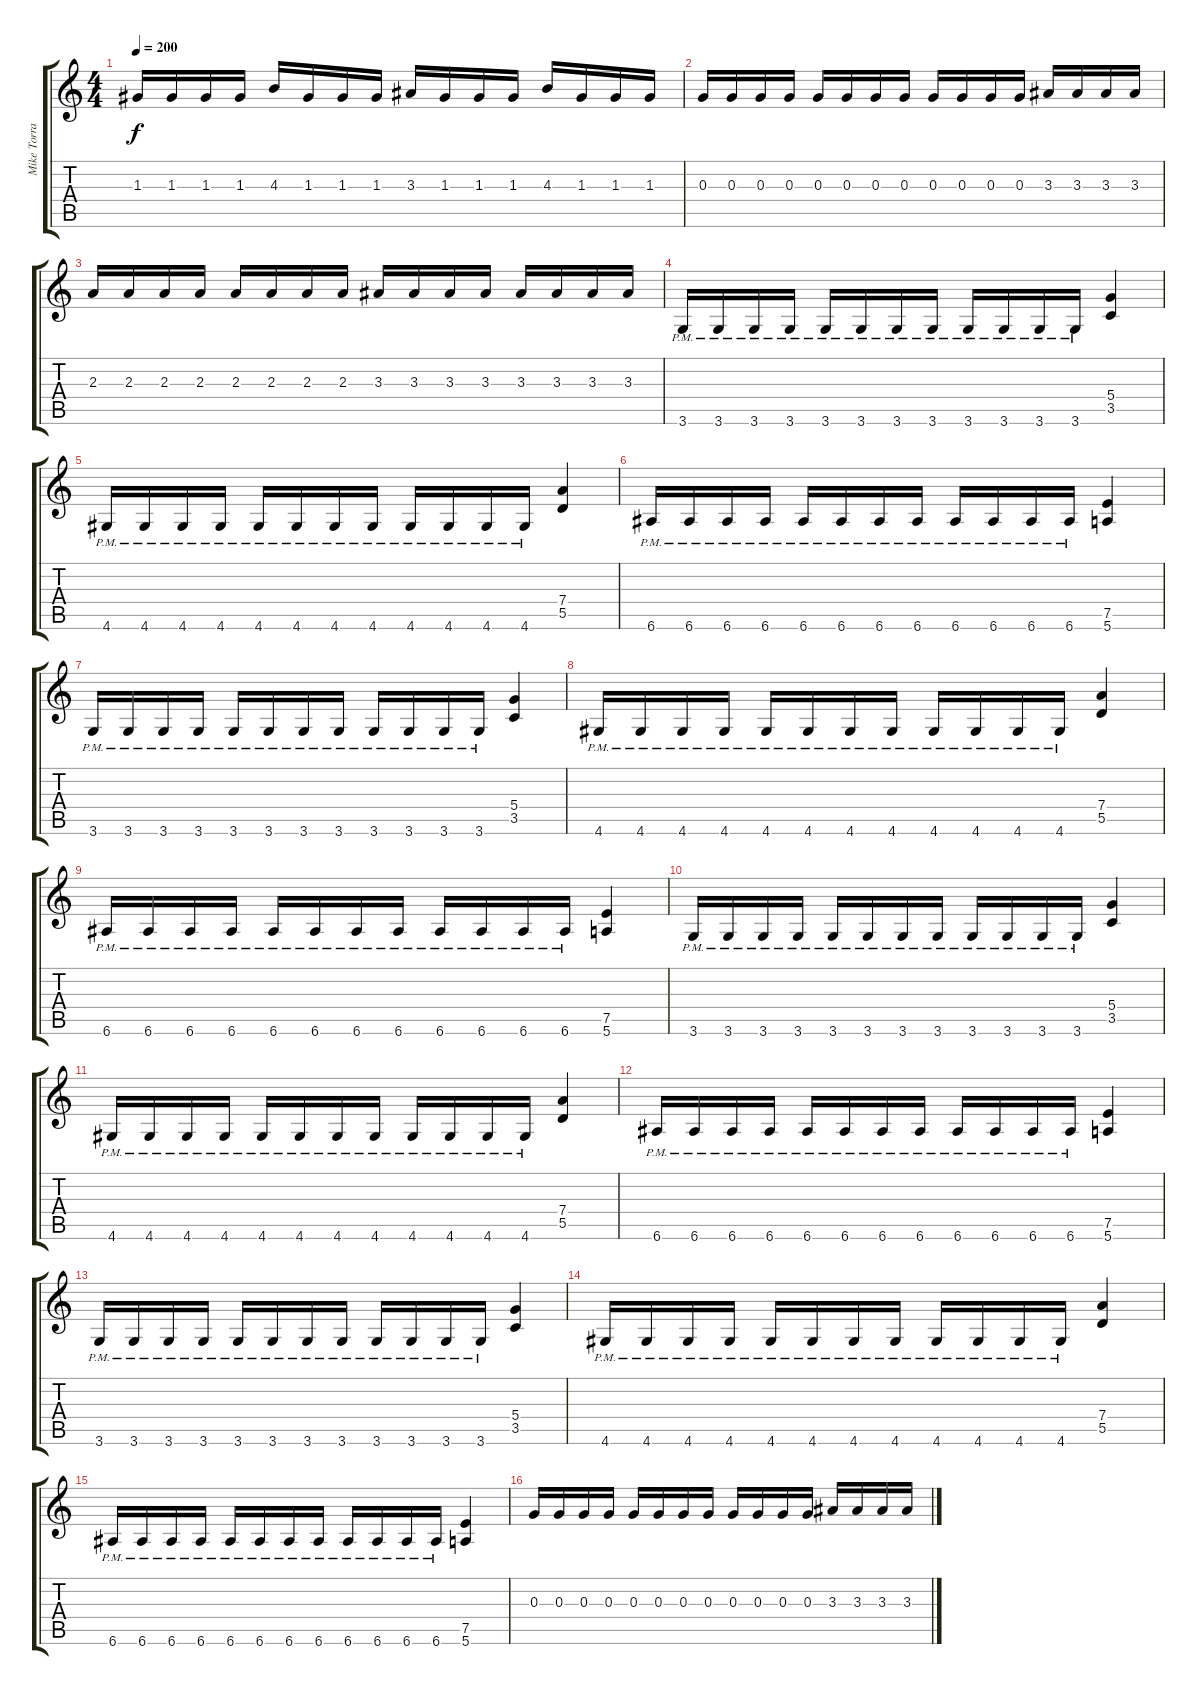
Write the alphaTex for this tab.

\track ("Mike Torrao" "Mike Torra") {instrument distortionguitar}
\staff {score tabs}
\tuning (E4 B3 G3 D3 A2 E2) {hide}
\ts (4 4)
\tempo 200
\clef g2
\ks c
1.3.16{dy f} 1.3.16 1.3.16 1.3.16 4.3.16 1.3.16 1.3.16 1.3.16 3.3.16 1.3.16 1.3.16 1.3.16 4.3.16 1.3.16 1.3.16 1.3.16 |
0.3.16 0.3.16 0.3.16 0.3.16 0.3.16 0.3.16 0.3.16 0.3.16 0.3.16 0.3.16 0.3.16 0.3.16 3.3.16 3.3.16 3.3.16 3.3.16 |
2.3.16 2.3.16 2.3.16 2.3.16 2.3.16 2.3.16 2.3.16 2.3.16 3.3.16 3.3.16 3.3.16 3.3.16 3.3.16 3.3.16 3.3.16 3.3.16 |
3.6{pm}.16 3.6{pm}.16 3.6{pm}.16 3.6{pm}.16 3.6{pm}.16 3.6{pm}.16 3.6{pm}.16 3.6{pm}.16 3.6{pm}.16 3.6{pm}.16 3.6{pm}.16 3.6{pm}.16 (5.4 3.5).4 |
4.6{pm}.16 4.6{pm}.16 4.6{pm}.16 4.6{pm}.16 4.6{pm}.16 4.6{pm}.16 4.6{pm}.16 4.6{pm}.16 4.6{pm}.16 4.6{pm}.16 4.6{pm}.16 4.6{pm}.16 (7.4 5.5).4 |
6.6{pm}.16 6.6{pm}.16 6.6{pm}.16 6.6{pm}.16 6.6{pm}.16 6.6{pm}.16 6.6{pm}.16 6.6{pm}.16 6.6{pm}.16 6.6{pm}.16 6.6{pm}.16 6.6{pm}.16 (7.5 5.6).4 |
3.6{pm}.16 3.6{pm}.16 3.6{pm}.16 3.6{pm}.16 3.6{pm}.16 3.6{pm}.16 3.6{pm}.16 3.6{pm}.16 3.6{pm}.16 3.6{pm}.16 3.6{pm}.16 3.6{pm}.16 (5.4 3.5).4 |
4.6{pm}.16 4.6{pm}.16 4.6{pm}.16 4.6{pm}.16 4.6{pm}.16 4.6{pm}.16 4.6{pm}.16 4.6{pm}.16 4.6{pm}.16 4.6{pm}.16 4.6{pm}.16 4.6{pm}.16 (7.4 5.5).4 |
6.6{pm}.16 6.6{pm}.16 6.6{pm}.16 6.6{pm}.16 6.6{pm}.16 6.6{pm}.16 6.6{pm}.16 6.6{pm}.16 6.6{pm}.16 6.6{pm}.16 6.6{pm}.16 6.6{pm}.16 (7.5 5.6).4 |
3.6{pm}.16 3.6{pm}.16 3.6{pm}.16 3.6{pm}.16 3.6{pm}.16 3.6{pm}.16 3.6{pm}.16 3.6{pm}.16 3.6{pm}.16 3.6{pm}.16 3.6{pm}.16 3.6{pm}.16 (5.4 3.5).4 |
4.6{pm}.16 4.6{pm}.16 4.6{pm}.16 4.6{pm}.16 4.6{pm}.16 4.6{pm}.16 4.6{pm}.16 4.6{pm}.16 4.6{pm}.16 4.6{pm}.16 4.6{pm}.16 4.6{pm}.16 (7.4 5.5).4 |
6.6{pm}.16 6.6{pm}.16 6.6{pm}.16 6.6{pm}.16 6.6{pm}.16 6.6{pm}.16 6.6{pm}.16 6.6{pm}.16 6.6{pm}.16 6.6{pm}.16 6.6{pm}.16 6.6{pm}.16 (7.5 5.6).4 |
3.6{pm}.16 3.6{pm}.16 3.6{pm}.16 3.6{pm}.16 3.6{pm}.16 3.6{pm}.16 3.6{pm}.16 3.6{pm}.16 3.6{pm}.16 3.6{pm}.16 3.6{pm}.16 3.6{pm}.16 (5.4 3.5).4 |
4.6{pm}.16 4.6{pm}.16 4.6{pm}.16 4.6{pm}.16 4.6{pm}.16 4.6{pm}.16 4.6{pm}.16 4.6{pm}.16 4.6{pm}.16 4.6{pm}.16 4.6{pm}.16 4.6{pm}.16 (7.4 5.5).4 |
6.6{pm}.16 6.6{pm}.16 6.6{pm}.16 6.6{pm}.16 6.6{pm}.16 6.6{pm}.16 6.6{pm}.16 6.6{pm}.16 6.6{pm}.16 6.6{pm}.16 6.6{pm}.16 6.6{pm}.16 (7.5 5.6).4 |
0.3.16 0.3.16 0.3.16 0.3.16 0.3.16 0.3.16 0.3.16 0.3.16 0.3.16 0.3.16 0.3.16 0.3.16 3.3.16 3.3.16 3.3.16 3.3.16
